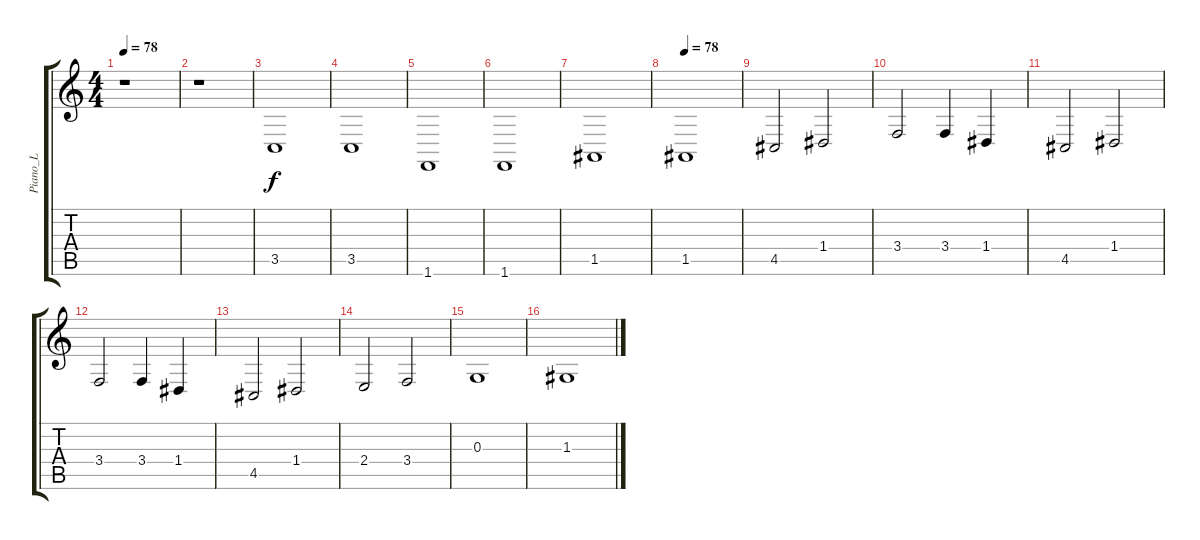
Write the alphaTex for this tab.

\track ("Piano_L" "Piano_L") {instrument acousticgrandpiano}
\staff {score tabs}
\tuning (E4 B3 G3 D3 A2 E2) {hide}
\ts (4 4)
\tempo 78
\clef g2
\ks c
r.1{dy f} |
r.1 |
3.5.1 |
3.5.1 |
1.6.1 |
1.6.1 |
1.5.1 |
\tempo 78
1.5.1 |
4.5.2 1.4.2 |
3.4.2 3.4.4 1.4.4 |
4.5.2 1.4.2 |
3.4.2 3.4.4 1.4.4 |
4.5.2 1.4.2 |
2.4.2 3.4.2 |
0.3.1 |
1.3.1
